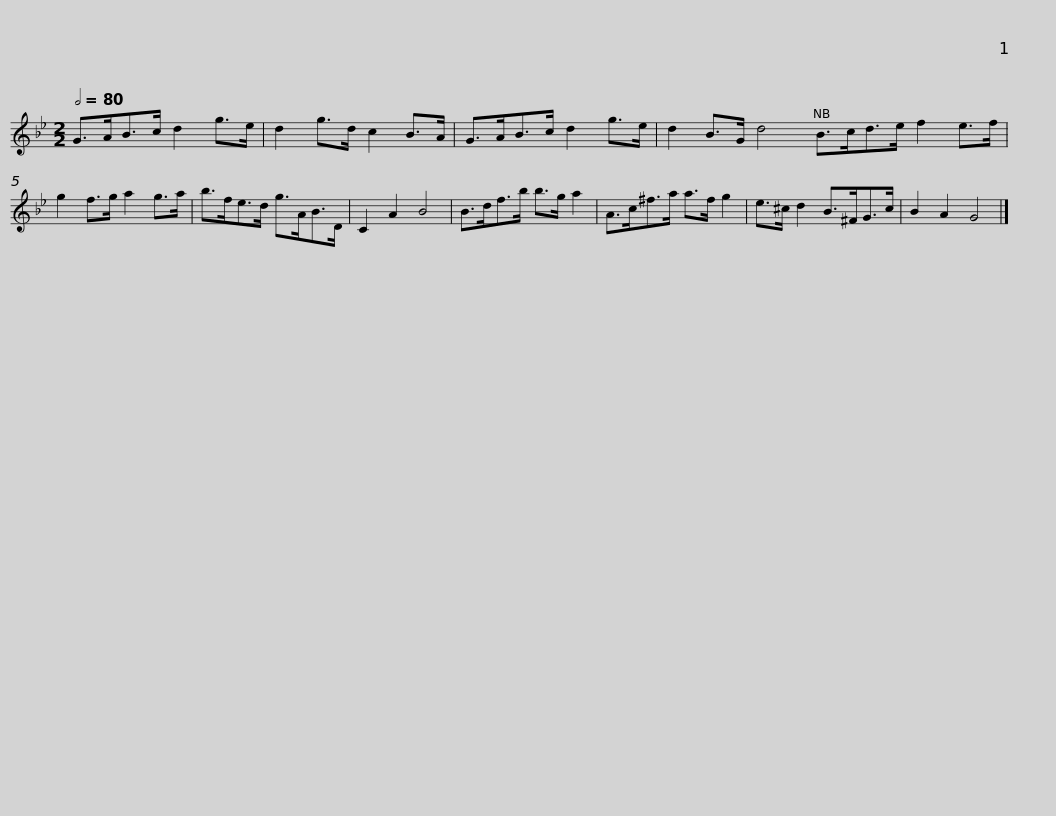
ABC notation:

X:1
L:1/8
Q:1/2=80
M:2/2
I:linebreak $
K:Gmin
V:1 treble
V:1
 G>AB>c d2 g>e | d2 g>d c2 B>A | G>AB>c d2 g>e | d2 B>G d4 B>cd>e f2 e>f |$ g2 f>g a2 g>a | %5
 b>fe>d g>AB>D | C2 A2 B4 | B>df>b b>g a2 | A>c^f>a a>f g2 |$ e>^c d2 B>^FG>c | %10
 B2 A2 G4 |] %11
